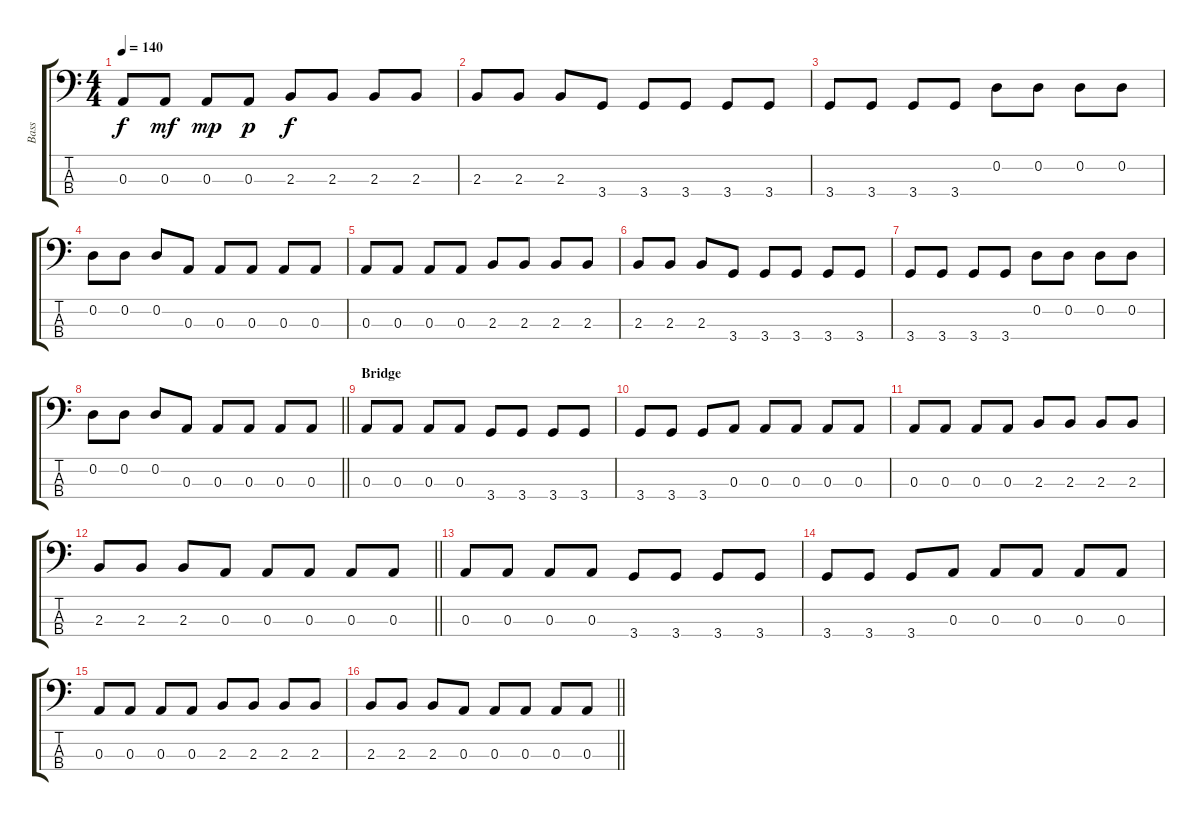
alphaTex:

\track ("Bass" "Bass") {instrument electricbassfinger}
\staff {score tabs}
\tuning (G2 D2 A1 E1) {hide}
\ts (4 4)
\tempo 140
\clef f4
\ks c
0.3.8{dy f} 0.3.8{dy mf} 0.3.8{dy mp} 0.3.8{dy p} 2.3.8{dy f} 2.3.8 2.3.8 2.3.8 |
2.3.8 2.3.8 2.3.8 3.4.8 3.4.8 3.4.8 3.4.8 3.4.8 |
3.4.8 3.4.8 3.4.8 3.4.8 0.2.8 0.2.8 0.2.8 0.2.8 |
0.2.8 0.2.8 0.2.8 0.3.8 0.3.8 0.3.8 0.3.8 0.3.8 |
0.3.8 0.3.8 0.3.8 0.3.8 2.3.8 2.3.8 2.3.8 2.3.8 |
2.3.8 2.3.8 2.3.8 3.4.8 3.4.8 3.4.8 3.4.8 3.4.8 |
3.4.8 3.4.8 3.4.8 3.4.8 0.2.8 0.2.8 0.2.8 0.2.8 |
\barLineRight lightlight
0.2.8 0.2.8 0.2.8 0.3.8 0.3.8 0.3.8 0.3.8 0.3.8 |
\section ("" "Bridge")
0.3.8 0.3.8 0.3.8 0.3.8 3.4.8 3.4.8 3.4.8 3.4.8 |
3.4.8 3.4.8 3.4.8 0.3.8 0.3.8 0.3.8 0.3.8 0.3.8 |
0.3.8 0.3.8 0.3.8 0.3.8 2.3.8 2.3.8 2.3.8 2.3.8 |
\barLineRight lightlight
2.3.8 2.3.8 2.3.8 0.3.8 0.3.8 0.3.8 0.3.8 0.3.8 |
0.3.8 0.3.8 0.3.8 0.3.8 3.4.8 3.4.8 3.4.8 3.4.8 |
3.4.8 3.4.8 3.4.8 0.3.8 0.3.8 0.3.8 0.3.8 0.3.8 |
0.3.8 0.3.8 0.3.8 0.3.8 2.3.8 2.3.8 2.3.8 2.3.8 |
\barLineRight lightlight
2.3.8 2.3.8 2.3.8 0.3.8 0.3.8 0.3.8 0.3.8 0.3.8
